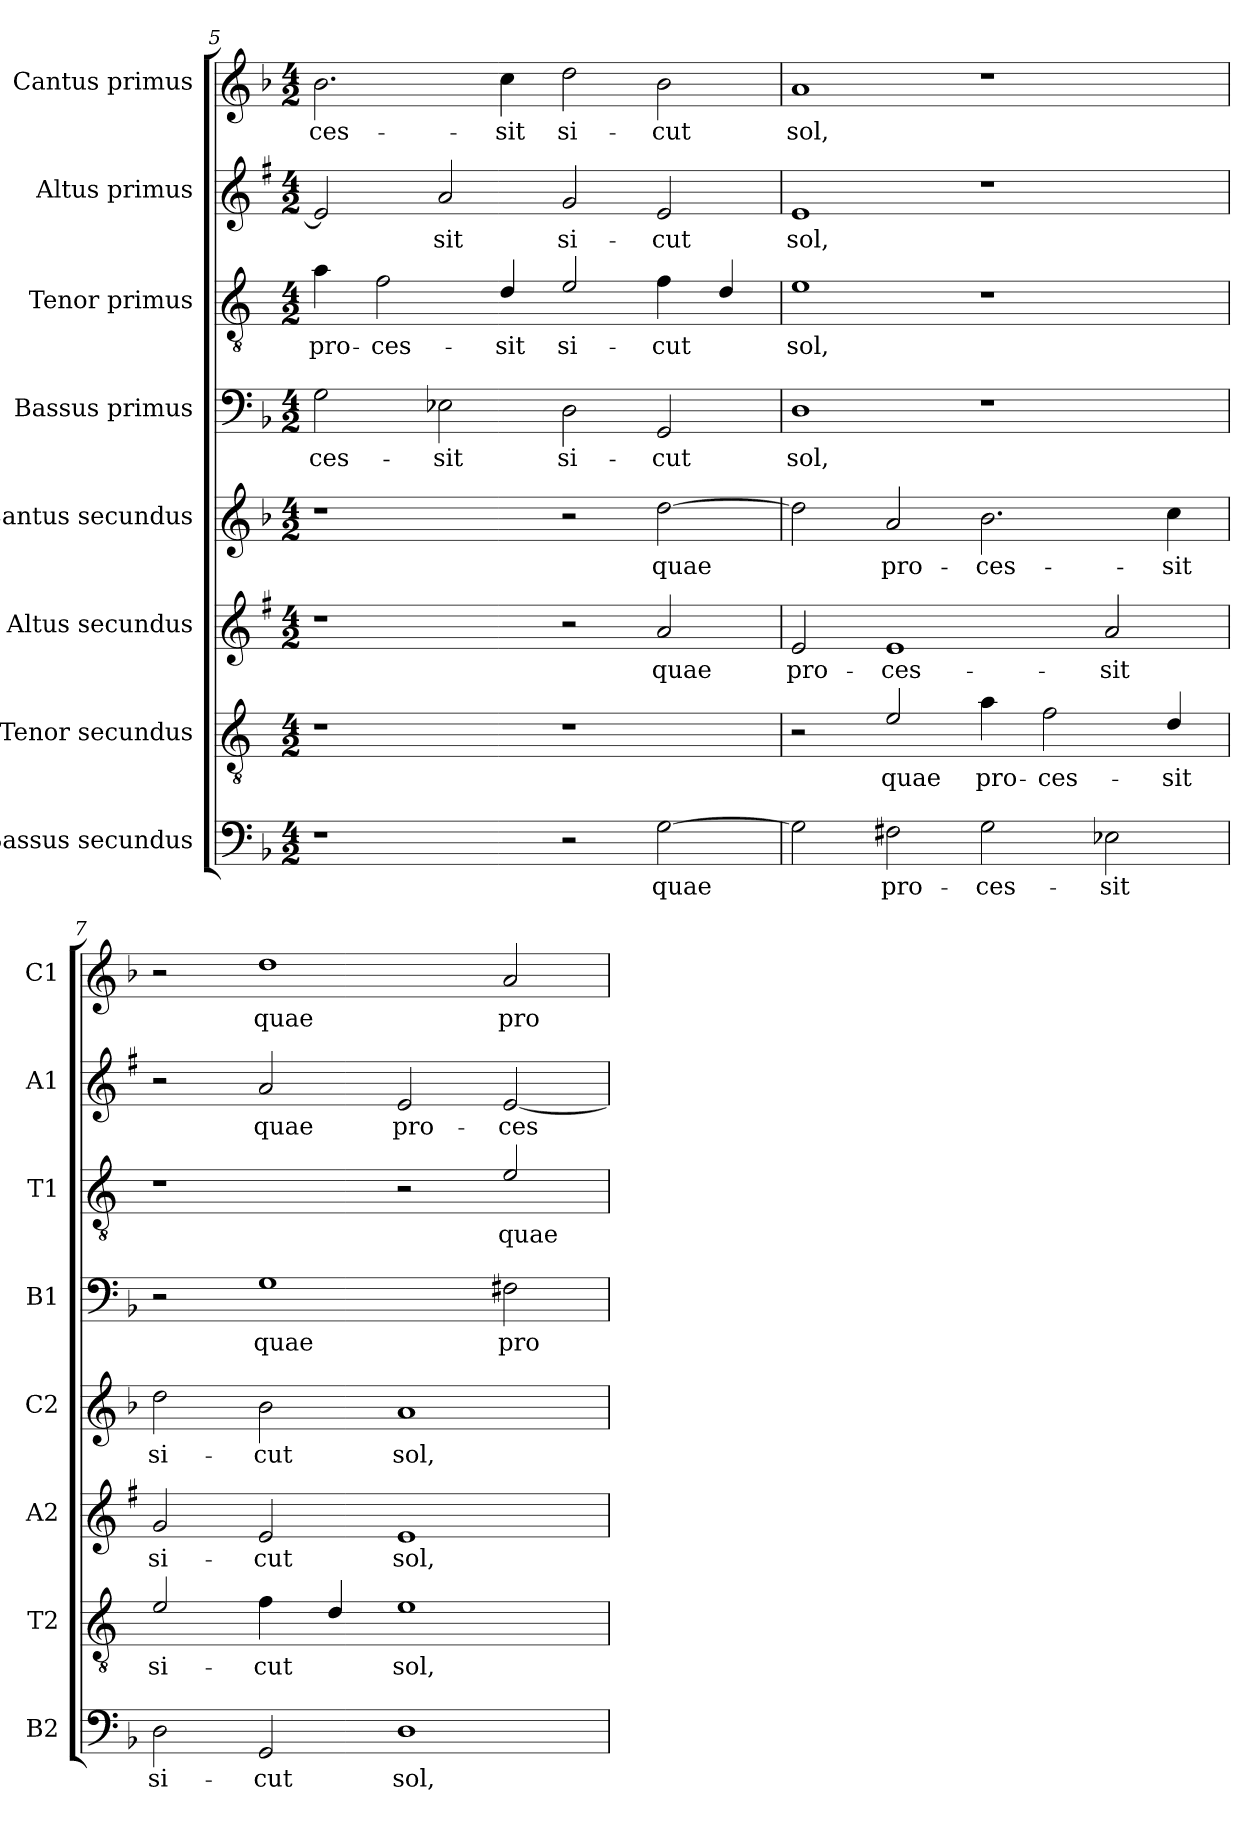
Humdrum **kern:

**kern	**text	**kern	**text	**kern	**text	**kern	**text	**kern	**text	**kern	**text	**kern	**text	**kern	**text
*part8	*part8	*part7	*part7	*part6	*part6	*part5	*part5	*part4	*part4	*part3	*part3	*part2	*part2	*part1	*part1
*staff8	*staff8	*staff7	*staff7	*staff6	*staff6	*staff5	*staff5	*staff4	*staff4	*staff3	*staff3	*staff2	*staff2	*staff1	*staff1
*I"Bassus secundus	*	*I"Tenor secundus	*	*I"Altus secundus	*	*I"Cantus secundus	*	*I"Bassus primus	*	*I"Tenor primus	*	*I"Altus primus	*	*I"Cantus primus	*
*I'B2	*	*I'T2	*	*I'A2	*	*I'C2	*	*I'B1	*	*I'T1	*	*I'A1	*	*I'C1	*
!!LO:LB:g=z
*clefF4	*	*clefGv2	*	*clefG2	*	*clefG2	*	*clefF4	*	*clefGv2	*	*clefG2	*	*clefG2	*
*	*	*ITrd4c7	*	*ITrd1c2	*	*	*	*	*	*ITrd4c7	*	*ITrd1c2	*	*	*
*k[b-]	*	*k[b-]	*	*k[b-]	*	*k[b-]	*	*k[b-]	*	*k[b-]	*	*k[b-]	*	*k[b-]	*
*F:	*	*F:	*	*F:	*	*F:	*	*F:	*	*F:	*	*F:	*	*F:	*
*M4/2	*	*M4/2	*	*M4/2	*	*M4/2	*	*M4/2	*	*M4/2	*	*M4/2	*	*M4/2	*
=5	=5	=5	=5	=5	=5	=5	=5	=5	=5	=5	=5	=5	=5	=5	=5
!	!	!	!	!	!	!	!	!	!LO:LY:b	!	!LO:LY:b	!	!	!	!LO:LY:b
1r	.	1r	.	1r	.	1r	.	2G\	-ces-	4d\	pro-	2d/]	.	2.b-\	-ces-
!	!	!	!	!	!	!	!	!	!	!	!LO:LY:b	!	!	!	!
.	.	.	.	.	.	.	.	.	.	2B-\	-ces-	.	.	.	.
!	!	!	!	!	!	!	!	!	!LO:LY:b	!	!	!	!LO:LY:b	!	!
.	.	.	.	.	.	.	.	2E-X\	-sit	.	.	2g/	-sit	.	.
!	!	!	!	!	!	!	!	!	!	!	!LO:LY:b	!	!	!	!LO:LY:b
.	.	.	.	.	.	.	.	.	.	4G/	-sit	.	.	4cc\	-sit
!	!	!	!	!	!	!	!	!	!LO:LY:b	!	!LO:LY:b	!	!LO:LY:b	!	!LO:LY:b
2r	.	1r	.	2r	.	2r	.	2D\	si-	2A/	si-	2f/	si-	2dd\	si-
!	!LO:LY:b	!	!	!	!LO:LY:b	!	!LO:LY:b	!	!LO:LY:b	!	!LO:LY:b	!	!LO:LY:b	!	!LO:LY:b
[2G\	quae	.	.	2g/	quae	[2dd\	quae	2GG/	-cut	4B-\	-cut	2d/	-cut	2b-\	-cut
.	.	.	.	.	.	.	.	.	.	4G/	.	.	.	.	.
=6	=6	=6	=6	=6	=6	=6	=6	=6	=6	=6	=6	=6	=6	=6	=6
!	!	!	!	!	!LO:LY:b	!	!	!	!LO:LY:b	!	!LO:LY:b	!	!LO:LY:b	!	!LO:LY:b
2G\]	.	2r	.	2d/	pro-	2dd\]	.	1D	sol,	1A	sol,	1d	sol,	1a	sol,
!	!LO:LY:b	!	!LO:LY:b	!	!LO:LY:b	!	!LO:LY:b	!	!	!	!	!	!	!	!
2F#X\	pro-	2A/	quae	1d	-ces-	2a/	pro-	.	.	.	.	.	.	.	.
!	!LO:LY:b	!	!LO:LY:b	!	!	!	!LO:LY:b	!	!	!	!	!	!	!	!
2G\	-ces-	4d\	pro-	.	.	2.b-\	-ces-	1r	.	1r	.	1r	.	1r	.
!	!	!	!LO:LY:b	!	!	!	!	!	!	!	!	!	!	!	!
.	.	2B-\	-ces-	.	.	.	.	.	.	.	.	.	.	.	.
!	!LO:LY:b	!	!	!	!LO:LY:b	!	!	!	!	!	!	!	!	!	!
2E-X\	-sit	.	.	2g/	-sit	.	.	.	.	.	.	.	.	.	.
!	!	!	!LO:LY:b	!	!	!	!LO:LY:b	!	!	!	!	!	!	!	!
.	.	4G/	-sit	.	.	4cc\	-sit	.	.	.	.	.	.	.	.
=7	=7	=7	=7	=7	=7	=7	=7	=7	=7	=7	=7	=7	=7	=7	=7
!	!LO:LY:b	!	!LO:LY:b	!	!LO:LY:b	!	!LO:LY:b	!	!	!	!	!	!	!	!
2D\	si-	2A/	si-	2f/	si-	2dd\	si-	2r	.	1r	.	2r	.	2r	.
!	!LO:LY:b	!	!LO:LY:b	!	!LO:LY:b	!	!LO:LY:b	!	!LO:LY:b	!	!	!	!LO:LY:b	!	!LO:LY:b
2GG/	-cut	4B-\	-cut	2d/	-cut	2b-\	-cut	1G	quae	.	.	2g/	quae	1dd	quae
.	.	4G/	.	.	.	.	.	.	.	.	.	.	.	.	.
!	!LO:LY:b	!	!LO:LY:b	!	!LO:LY:b	!	!LO:LY:b	!	!	!	!	!	!LO:LY:b	!	!
1D	sol,	1A	sol,	1d	sol,	1a	sol,	.	.	2r	.	2d/	pro-	.	.
!	!	!	!	!	!	!	!	!	!LO:LY:b	!	!LO:LY:b	!	!LO:LY:b	!	!LO:LY:b
.	.	.	.	.	.	.	.	2F#X\	pro-	2A/	quae	[2d/	-ces-	2a/	pro-
=	=	=	=	=	=	=	=	=	=	=	=	=	=	=	=
*-	*-	*-	*-	*-	*-	*-	*-	*-	*-	*-	*-	*-	*-	*-	*-
